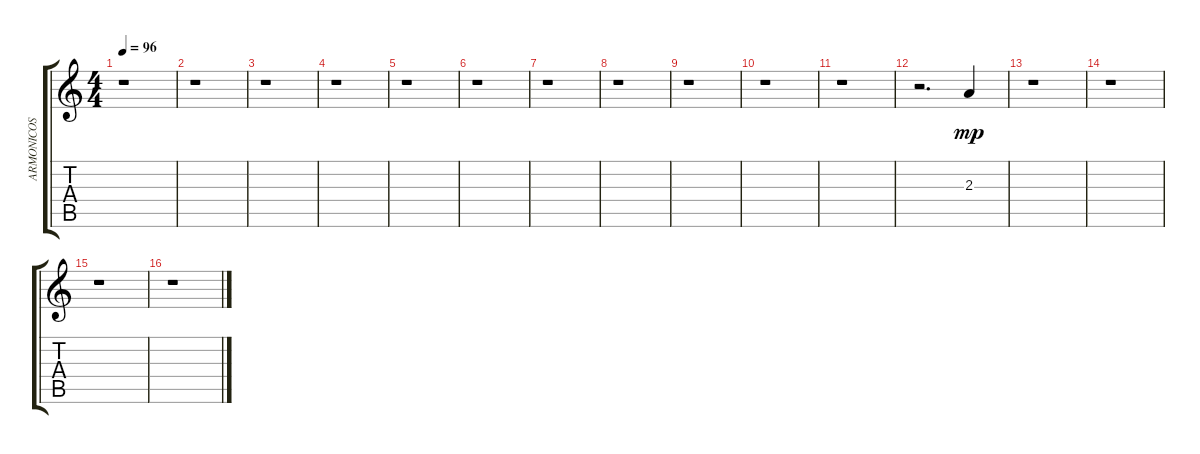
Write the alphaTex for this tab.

\track ("ARMONICOS" "ARMONICOS") {instrument guitarharmonics}
\staff {score tabs}
\tuning (E4 B3 G3 D3 A2 E2) {hide}
\ts (4 4)
\tempo 96
\clef g2
\ks c
r.1{dy mp} |
r.1 |
r.1 |
r.1 |
r.1 |
r.1 |
r.1 |
r.1 |
r.1 |
r.1 |
r.1 |
r.2{d} 2.3.4 |
r.1 |
r.1 |
r.1 |
r.1
